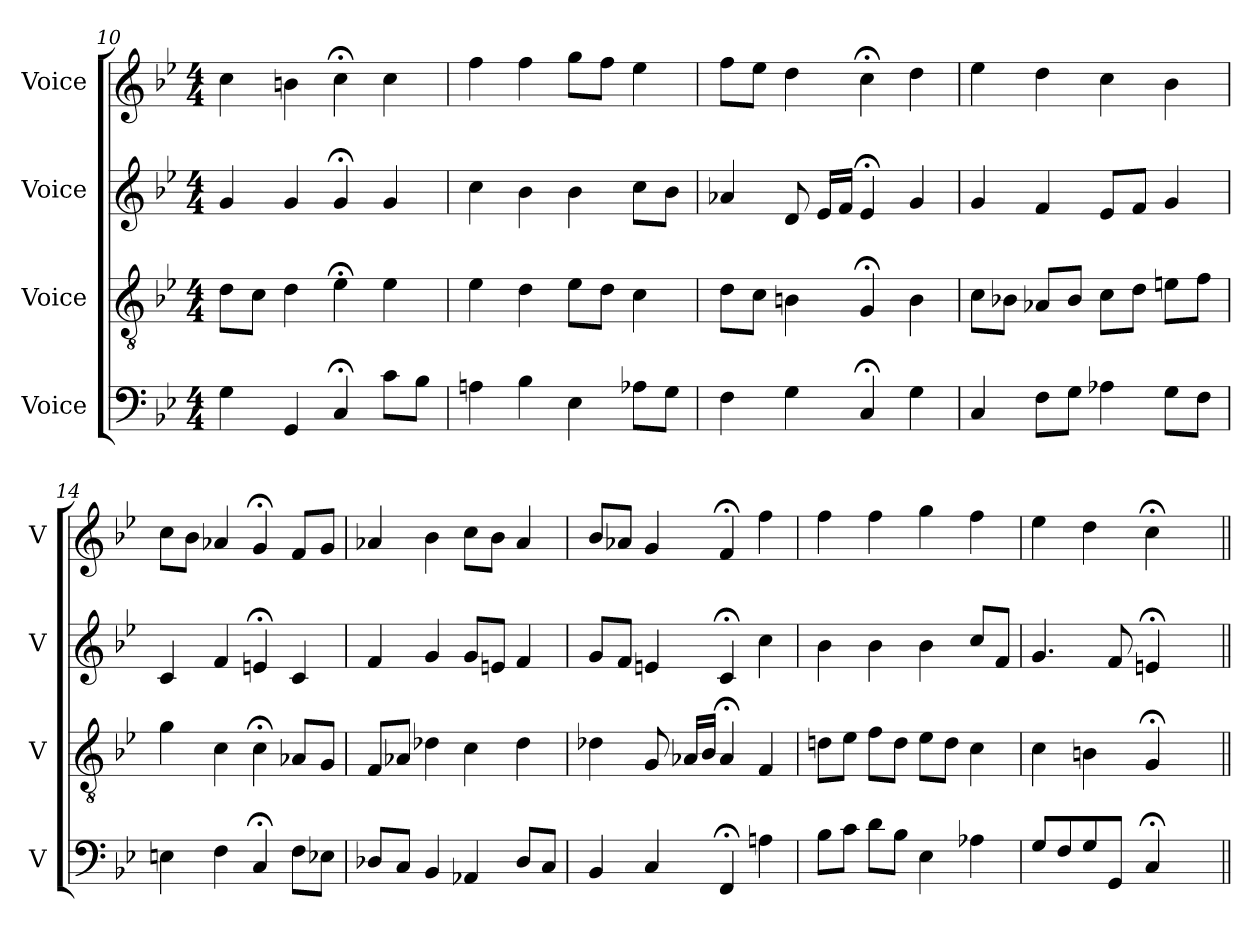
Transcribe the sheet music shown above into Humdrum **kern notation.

**kern	**kern	**kern	**kern
*part4	*part3	*part2	*part1
*staff4	*staff3	*staff2	*staff1
*I"Voice	*I"Voice	*I"Voice	*I"Voice
*I'V	*I'V	*I'V	*I'V
*clefF4	*clefGv2	*clefG2	*clefG2
*k[b-e-]	*k[b-e-]	*k[b-e-]	*k[b-e-]
*M4/4	*M4/4	*M4/4	*M4/4
=10	=10	=10	=10
4G\	8d\L	4g/	4cc\
.	8c\J	.	.
4GG/	4d\	4g/	4bn\
4C;/	4e-;\	4g;/	4cc;\
8c\L	4e-\	4g/	4cc\
8B-\J	.	.	.
=11	=11	=11	=11
4An\	4e-\	4cc\	4ff\
4B-\	4d\	4b-\	4ff\
4E-\	8e-\L	4b-\	8gg\L
.	8d\J	.	8ff\J
8A-X\L	4c\	8cc\L	4ee-\
8G\J	.	8b-\J	.
=12	=12	=12	=12
4F\	8d\L	4a-X/	8ff\L
.	8c\J	.	8ee-\J
4G\	4Bn\	8d/	4dd\
.	.	16e-/LL	.
.	.	16f/JJ	.
4C;/	4G;/	4e-;/	4cc;\
4G\	4B\	4g/	4dd\
!!LO:PB:g=z
=13	=13	=13	=13
4C/	8c\L	4g/	4ee-\
.	8B-X\J	.	.
8F\L	8A-X/L	4f/	4dd\
8G\J	8B-/J	.	.
4A-X\	8c\L	8e-/L	4cc\
.	8d\J	8f/J	.
8G\L	8en\L	4g/	4b-\
8F\J	8f\J	.	.
=14	=14	=14	=14
4En\	4g\	4c/	8cc\L
.	.	.	8b-\J
4F\	4c\	4f/	4a-X/
4C;/	4c;\	4en;/	4g;/
8F\L	8A-X/L	4c/	8f/L
8E-X\J	8G/J	.	8g/J
=15	=15	=15	=15
8D-X/L	8F/L	4f/	4a-X/
8C/J	8A-X/J	.	.
4BB-/	4d-X\	4g/	4b-\
4AA-X/	4c\	8g/L	8cc\L
.	.	8en/J	8b-\J
8D-/L	4d-\	4f/	4a-/
8C/J	.	.	.
=16	=16	=16	=16
4BB-/	4d-X\	8g/L	8b-/L
.	.	8f/J	8a-X/J
4C/	8G/	4en/	4g/
.	16A-X/LL	.	.
.	16B-/JJ	.	.
4FF;/	4A-;/	4c;/	4f;/
4An\	4F/	4cc\	4ff\
!!LO:LB:g=z
=17	=17	=17	=17
8B-\L	8dn\L	4b-\	4ff\
8c\J	8e-\J	.	.
8d\L	8f\L	4b-\	4ff\
8B-\J	8d\J	.	.
4E-\	8e-\L	4b-\	4gg\
.	8d\J	.	.
4A-X\	4c\	8cc/L	4ff\
.	.	8f/J	.
=18	=18	=18	=18
8G/L	4c\	4.g/	4ee-\
8F/	.	.	.
8G/	4Bn\	.	4dd\
8GG/J	.	8f/	.
4C;/	4G;/	4en;/	4cc;\
4ryy	4ryy	4ryy	4ryy
=||	=||	=||	=||
*-	*-	*-	*-
